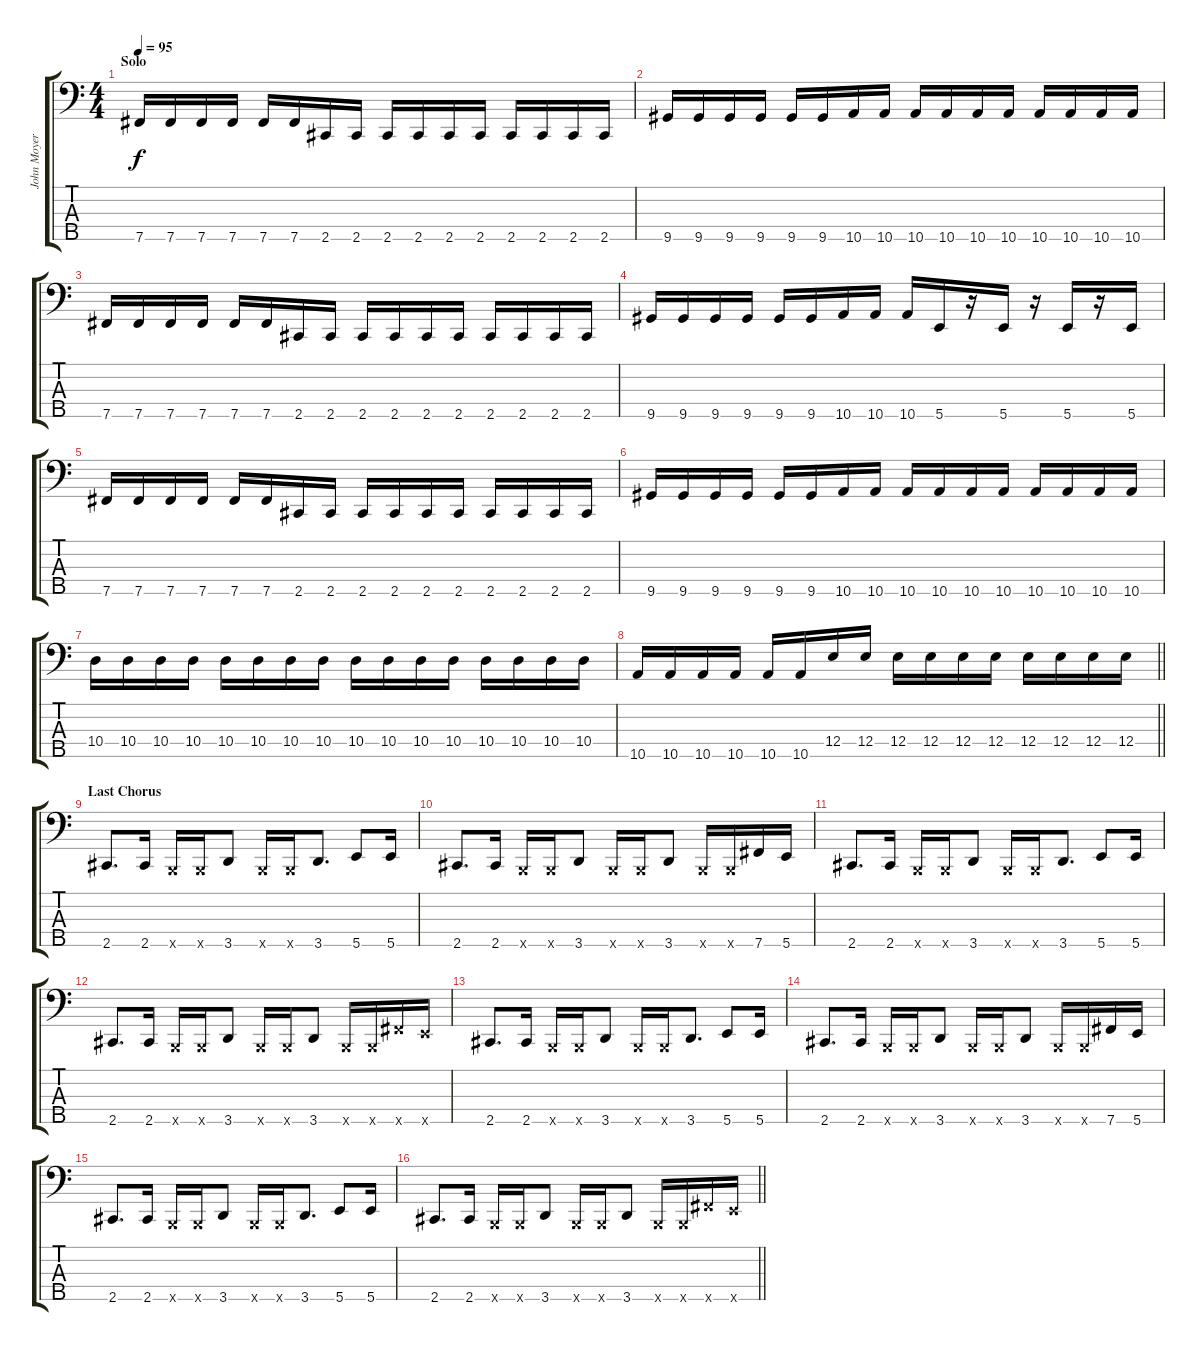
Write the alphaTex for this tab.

\track ("John Moyer" "John Moyer") {instrument electricbassfinger}
\staff {score tabs}
\tuning (G2 D2 A1 E1 B0) {hide}
\ts (4 4)
\section ("" "Solo")
\tempo 95
\clef f4
\ks c
7.5.16{dy f} 7.5.16 7.5.16 7.5.16 7.5.16 7.5.16 2.5.16 2.5.16 2.5.16 2.5.16 2.5.16 2.5.16 2.5.16 2.5.16 2.5.16 2.5.16 |
9.5.16 9.5.16 9.5.16 9.5.16 9.5.16 9.5.16 10.5.16 10.5.16 10.5.16 10.5.16 10.5.16 10.5.16 10.5.16 10.5.16 10.5.16 10.5.16 |
7.5.16 7.5.16 7.5.16 7.5.16 7.5.16 7.5.16 2.5.16 2.5.16 2.5.16 2.5.16 2.5.16 2.5.16 2.5.16 2.5.16 2.5.16 2.5.16 |
9.5.16 9.5.16 9.5.16 9.5.16 9.5.16 9.5.16 10.5.16 10.5.16 10.5.16 5.5.16 r.16 5.5.16 r.16 5.5.16 r.16 5.5.16 |
7.5.16 7.5.16 7.5.16 7.5.16 7.5.16 7.5.16 2.5.16 2.5.16 2.5.16 2.5.16 2.5.16 2.5.16 2.5.16 2.5.16 2.5.16 2.5.16 |
9.5.16 9.5.16 9.5.16 9.5.16 9.5.16 9.5.16 10.5.16 10.5.16 10.5.16 10.5.16 10.5.16 10.5.16 10.5.16 10.5.16 10.5.16 10.5.16 |
10.4.16 10.4.16 10.4.16 10.4.16 10.4.16 10.4.16 10.4.16 10.4.16 10.4.16 10.4.16 10.4.16 10.4.16 10.4.16 10.4.16 10.4.16 10.4.16 |
\barLineRight lightlight
10.5.16 10.5.16 10.5.16 10.5.16 10.5.16 10.5.16 12.4.16 12.4.16 12.4.16 12.4.16 12.4.16 12.4.16 12.4.16 12.4.16 12.4.16 12.4.16 |
\section ("" "Last Chorus")
2.5.8{d} 2.5.16 0.5{x}.16 0.5{x}.16 3.5.8 0.5{x}.16 0.5{x}.16 3.5.8{d} 5.5.8 5.5.16 |
2.5.8{d} 2.5.16 0.5{x}.16 0.5{x}.16 3.5.8 0.5{x}.16 0.5{x}.16 3.5.8 0.5{x}.16 0.5{x}.16 7.5.16 5.5.16 |
2.5.8{d} 2.5.16 0.5{x}.16 0.5{x}.16 3.5.8 0.5{x}.16 0.5{x}.16 3.5.8{d} 5.5.8 5.5.16 |
2.5.8{d} 2.5.16 0.5{x}.16 0.5{x}.16 3.5.8 0.5{x}.16 0.5{x}.16 3.5.8 0.5{x}.16 0.5{x}.16 7.5{x}.16 5.5{x}.16 |
2.5.8{d} 2.5.16 0.5{x}.16 0.5{x}.16 3.5.8 0.5{x}.16 0.5{x}.16 3.5.8{d} 5.5.8 5.5.16 |
2.5.8{d} 2.5.16 0.5{x}.16 0.5{x}.16 3.5.8 0.5{x}.16 0.5{x}.16 3.5.8 0.5{x}.16 0.5{x}.16 7.5.16 5.5.16 |
2.5.8{d} 2.5.16 0.5{x}.16 0.5{x}.16 3.5.8 0.5{x}.16 0.5{x}.16 3.5.8{d} 5.5.8 5.5.16 |
\barLineRight lightlight
2.5.8{d} 2.5.16 0.5{x}.16 0.5{x}.16 3.5.8 0.5{x}.16 0.5{x}.16 3.5.8 0.5{x}.16 0.5{x}.16 7.5{x}.16 5.5{x}.16
